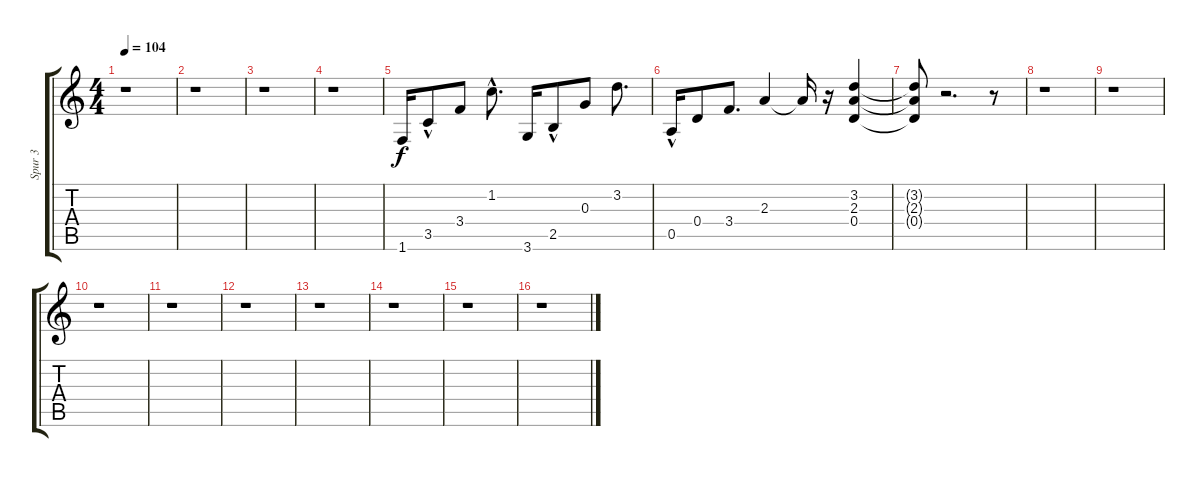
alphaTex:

\track ("Spur 3" "Spur 3") {instrument overdrivenguitar}
\staff {score tabs}
\tuning (E4 B3 G3 D3 A2 E2) {hide}
\ts (4 4)
\tempo 104
\clef g2
\ks c
r.1{dy f} |
r.1 |
r.1 |
r.1 |
1.6.16 3.5{hac}.8 3.4.8 1.2{hac}.8{d} 3.6.16 2.5{hac}.8 0.3.8 3.2.8{d} |
0.5{hac}.16 0.4.8 3.4.8{d} 2.3.4 2.3{t}.16 r.16 (3.2 2.3 0.4).4 |
(3.2{t} 2.3{t} 0.4{t}).8 r.2{d} r.8 |
r.1 |
r.1 |
r.1 |
r.1 |
r.1 |
r.1 |
r.1 |
r.1 |
r.1
